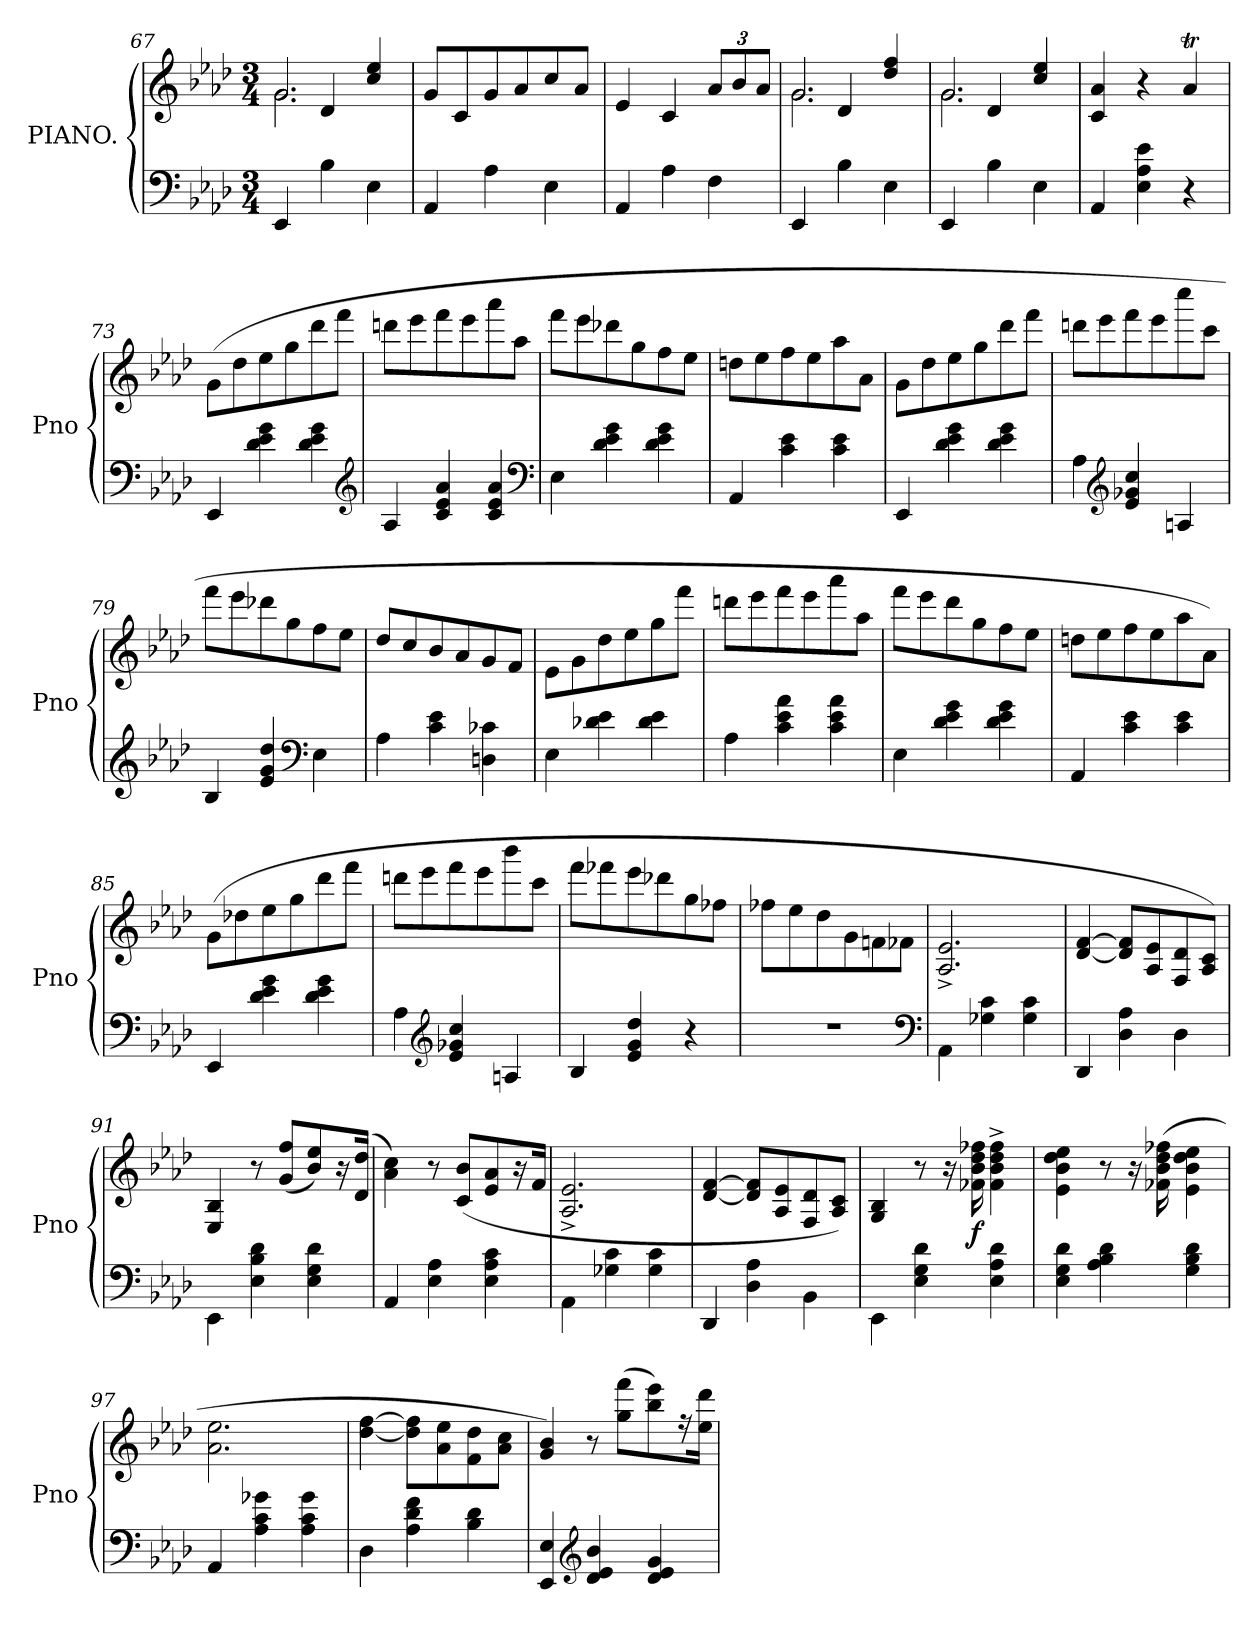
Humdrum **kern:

**kern	**kern	**dynam
*part1	*part1	*part1
*staff2	*staff1	*staff1/2
*I"PIANO.	*	*
*I'Pno	*	*
*clefF4	*clefG2	*
*k[b-e-a-d-]	*k[b-e-a-d-]	*
*A-:	*A-:	*
*M3/4	*M3/4	*
=67	=67	=67
*	*^	*
*	*	*^	*
4EE-	2.g	2.g	4ryy	.
4B-	.	.	4d-/	.
4E-	.	.	4cc/ 4ee-/	.
*	*v	*v	*v	*
=68	=68	=68
4AA-	8gL	.
.	8c	.
4A-	8g	.
.	8a-	.
4E-	8cc	.
.	8a-J	.
=69	=69	=69
4AA-	4e-	.
4A-	4c	.
4F	12a-L	.
.	12b-	.
.	12a-J	.
=70	=70	=70
*	*^	*
*	*	*^	*
4EE-	2.g	2.g	4ryy	.
4B-	.	.	4d-/	.
4E-	.	.	4dd-/ 4ff/	.
=71	=71	=71	=71	=71
4EE-	2.g	2.g	4ryy	.
4B-	.	.	4d-/	.
4E-	.	.	4cc/ 4ee-/	.
*	*v	*v	*v	*
=72	=72	=72
4AA-	4c 4a-	.
4E- 4A- 4e-	4r	.
4r	4a-T	.
=73	=73	=73
4EE-	(>8gL	.
.	8dd-	.
4d- 4e- 4g	8ee-	.
.	8gg	.
4d- 4e- 4g	8ddd-	.
.	8fffJ	.
*clefG2	*	*
=74	=74	=74
4A-	8dddnL	.
.	8eee-	.
4c 4e- 4a-	8fff	.
.	8eee-	.
4c 4e- 4a-	8aaa-	.
.	8aa-J	.
*clefF4	*	*
=75	=75	=75
4E-	8fffL	.
.	8eee-	.
4d- 4e- 4g	8ddd-X	.
.	8gg	.
4d- 4e- 4g	8ff	.
.	8ee-J	.
=76	=76	=76
4AA-	8ddnL	.
.	8ee-	.
4c 4e-	8ff	.
.	8ee-	.
4c 4e-	8aa-	.
.	8a-J	.
=77	=77	=77
4EE-	8gL	.
.	8dd-	.
4d- 4e- 4g	8ee-	.
.	8gg	.
4d- 4e- 4g	8ddd-	.
.	8fffJ	.
=78	=78	=78
4A-	8dddnL	.
.	8eee-	.
*clefG2	*	*
4e- 4g-X 4cc	8fff	.
.	8eee-	.
4An	8cccc	.
.	8cccJ	.
=79	=79	=79
4B-	8fffL	.
.	8eee-	.
4e- 4g 4dd-	8ddd-X	.
.	8gg	.
*clefF4	*	*
4E-	8ff	.
.	8ee-J	.
=80	=80	=80
4A-	8dd-/L	.
.	8cc/	.
4c 4e-	8b-/	.
.	8a-/	.
4Dn 4c-X	8g/	.
.	8f/J	.
=81	=81	=81
4E-	8e-L	.
.	8g	.
4d-X 4e-	8dd-	.
.	8ee-	.
4d- 4e-	8gg	.
.	8fffJ	.
=82	=82	=82
4A-	8dddnL	.
.	8eee-	.
4c 4e- 4a-	8fff	.
.	8eee-	.
4c 4e- 4a-	8aaa-	.
.	8aa-J	.
=83	=83	=83
4E-	8fffL	.
.	8eee-	.
4d- 4e- 4g	8ddd-	.
.	8gg	.
4d- 4e- 4g	8ff	.
.	8ee-J	.
=84	=84	=84
4AA-	8ddnL	.
.	8ee-	.
4c 4e-	8ff	.
.	8ee-	.
4c 4e-	8aa-	.
.	8a-J)	.
=85	=85	=85
4EE-	(>8gL	.
.	8dd-X	.
4d- 4e- 4g	8ee-	.
.	8gg	.
4d- 4e- 4g	8ddd-	.
.	8fffJ	.
=86	=86	=86
4A-	8dddnL	.
.	8eee-	.
*clefG2	*	*
4e- 4g-X 4cc	8fff	.
.	8eee-	.
4An	8bbb-	.
.	8cccJ	.
=87	=87	=87
4B-	8fffL	.
.	8fff-X	.
4e- 4g 4dd-	8eee-	.
.	8ddd-X	.
4r	8gg	.
.	8ff-XJ	.
=88	=88	=88
2.rdd	8ff-XL	.
.	8ee-	.
.	8dd-	.
.	8g	.
.	8fn	.
.	8f-XJ	.
*clefF4	*	*
=89	=89	=89
4AA-\	2.A-^>/ 2.e-^>/	.
4G-X\ 4c\	.	.
4G-\ 4c\	.	.
=90	=90	=90
4DD-	[4d- [4f	.
4D- 4A-	8d-] 8f]L	.
.	8A-/ 8e-/	.
4D-\	8F/ 8d-/	.
.	8A-/ 8c/J)	.
=91	=91	=91
4EE-\	4E-/ 4B-/	.
4E- 4B- 4d-	8r	.
.	(>8g 8ffL	.
4E- 4G 4d-	8b- 8ee-)	.
.	16r	.
.	(>16d- 16dd-Jk	.
=92	=92	=92
4AA-	4a- 4cc)	.
4E- 4A-	8r	.
.	(>8c 8b-L	.
4E- 4A- 4c	8e- 8a-	.
.	16r	.
.	16fJk	.
=93	=93	=93
4AA-\	2.A-^>/ 2.e-^>/	.
4G-X\ 4c\	.	.
4G-\ 4c\	.	.
=94	=94	=94
4DD-	[4d- [4f	.
4D- 4A-	8d-] 8f]L	.
.	8A-/ 8e-/	.
4BB-\	8F/ 8d-/	.
.	8A-/ 8c/J)	.
=95	=95	=95
4EE-\	4G/ 4B-/	.
4E- 4G 4d-	8r	.
.	16r	.
.	16f-X 16b- 16dd- 16ff-X	f
4E- 4A- 4d-	4f-^> 4b-^> 4dd-^> 4ff-^>	.
=96	=96	=96
4E- 4G 4d-	4e-\ 4b-\ 4dd-\ 4ee-\	.
4A- 4B- 4d-	8r	.
.	16r	.
.	(>16f-X 16b- 16dd- 16ff-X	.
4G 4B- 4d-	4e-\ 4b-\ 4dd-\ 4ee-\	.
=97	=97	=97
4AA-/	2.a- 2.ee-	.
4A- 4c 4g-X	.	.
4A- 4c 4g-	.	.
=98	=98	=98
4D-	[4dd- [4ff	.
4A- 4d- 4f	8dd-] 8ff]L	.
.	8a- 8ee-	.
4B- 4d-	8f 8dd-	.
.	8a- 8ccJ	.
=99	=99	=99
4EE- 4E-	4g 4b-)	.
*clefG2	*	*
4d- 4e- 4b-	8r	.
.	(8gg 8fffL	.
4d- 4e- 4g	8bb- 8eee-)	.
.	16rff	.
.	16ee- 16ddd-Jk	.
=	=	=
*-	*-	*-
